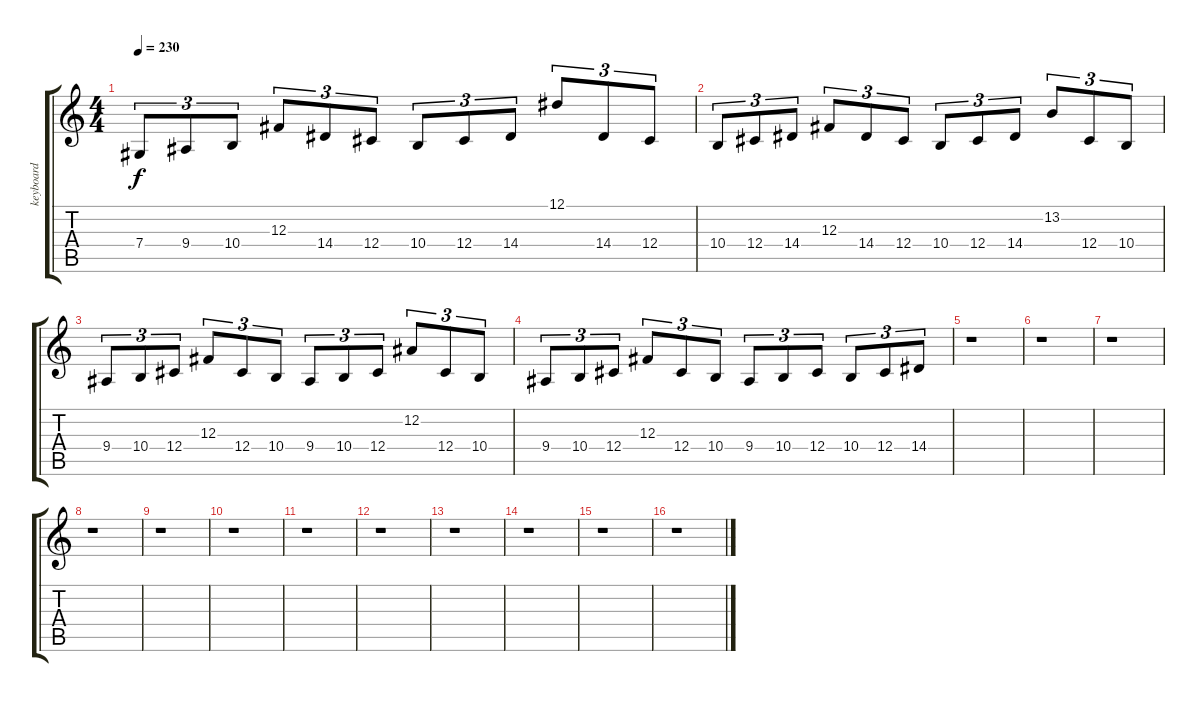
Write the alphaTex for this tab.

\track ("keyboard" "keyboard") {instrument lead1square}
\staff {score tabs}
\tuning (Eb4 Bb3 Gb3 Db3 Ab2 Eb2) {hide}
\ts (4 4)
\tempo 230
\clef g2
\ks c
7.4.8{tu (3 2) dy f} 9.4.8{tu (3 2)} 10.4.8{tu (3 2)} 12.3.8{tu (3 2)} 14.4.8{tu (3 2)} 12.4.8{tu (3 2)} 10.4.8{tu (3 2)} 12.4.8{tu (3 2)} 14.4.8{tu (3 2)} 12.1.8{tu (3 2)} 14.4.8{tu (3 2)} 12.4.8{tu (3 2)} |
10.4.8{tu (3 2)} 12.4.8{tu (3 2)} 14.4.8{tu (3 2)} 12.3.8{tu (3 2)} 14.4.8{tu (3 2)} 12.4.8{tu (3 2)} 10.4.8{tu (3 2)} 12.4.8{tu (3 2)} 14.4.8{tu (3 2)} 13.2.8{tu (3 2)} 12.4.8{tu (3 2)} 10.4.8{tu (3 2)} |
9.4.8{tu (3 2)} 10.4.8{tu (3 2)} 12.4.8{tu (3 2)} 12.3.8{tu (3 2)} 12.4.8{tu (3 2)} 10.4.8{tu (3 2)} 9.4.8{tu (3 2)} 10.4.8{tu (3 2)} 12.4.8{tu (3 2)} 12.2.8{tu (3 2)} 12.4.8{tu (3 2)} 10.4.8{tu (3 2)} |
9.4.8{tu (3 2)} 10.4.8{tu (3 2)} 12.4.8{tu (3 2)} 12.3.8{tu (3 2)} 12.4.8{tu (3 2)} 10.4.8{tu (3 2)} 9.4.8{tu (3 2)} 10.4.8{tu (3 2)} 12.4.8{tu (3 2)} 10.4.8{tu (3 2)} 12.4.8{tu (3 2)} 14.4.8{tu (3 2)} |
r.1 |
r.1 |
r.1 |
r.1 |
r.1 |
r.1 |
r.1 |
r.1 |
r.1 |
r.1 |
r.1 |
r.1
